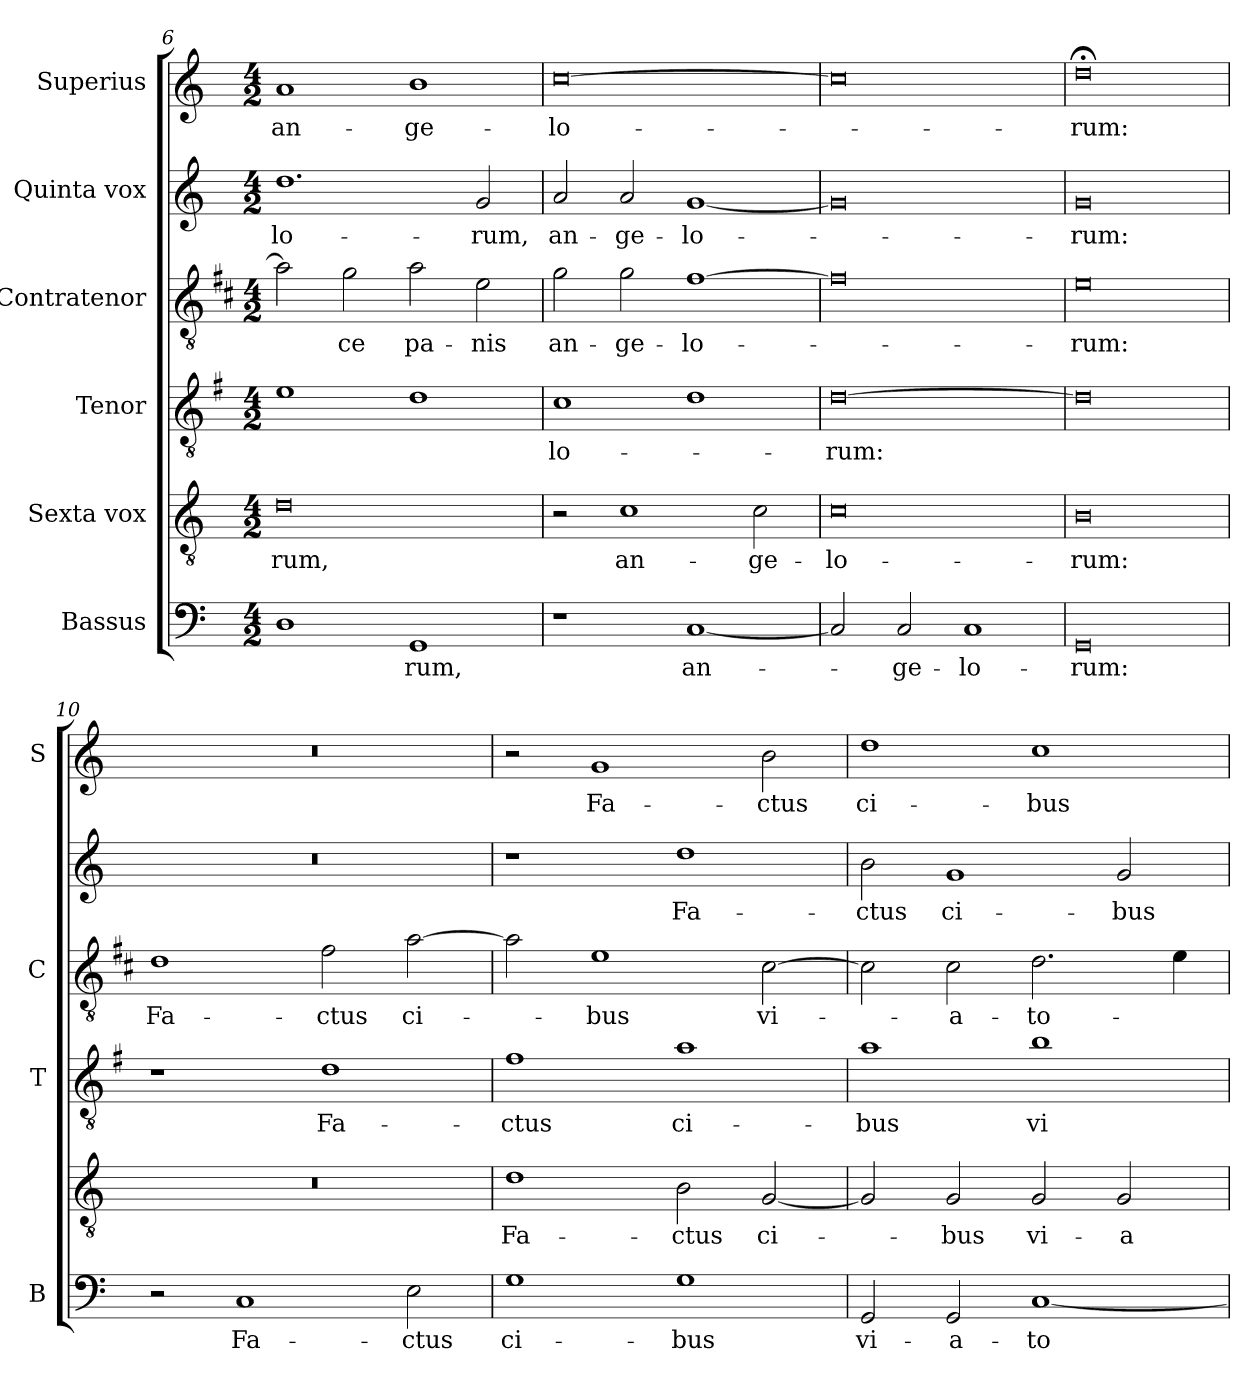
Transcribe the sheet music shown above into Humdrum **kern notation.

**kern	**text	**kern	**text	**kern	**text	**kern	**text	**kern	**text	**kern	**text
*part6	*part6	*part5	*part5	*part4	*part4	*part3	*part3	*part2	*part2	*part1	*part1
*staff6	*staff6	*staff5	*staff5	*staff4	*staff4	*staff3	*staff3	*staff2	*staff2	*staff1	*staff1
*I"Bassus	*	*I"Sexta vox	*	*I"Tenor	*	*I"Contratenor	*	*I"Quinta vox	*	*I"Superius	*
*I'B	*	*	*	*I'T	*	*I'C	*	*	*	*I'S	*
!!LO:LB:g=z
*clefF4	*	*clefGv2	*	*clefGv2	*	*clefGv2	*	*clefG2	*	*clefG2	*
*	*	*	*	*ITrd4c7	*	*ITrd1c2	*	*	*	*	*
*k[]	*	*k[]	*	*k[]	*	*k[]	*	*k[]	*	*k[]	*
*C:	*	*C:	*	*C:	*	*C:	*	*C:	*	*C:	*
*M4/2	*	*M4/2	*	*M4/2	*	*M4/2	*	*M4/2	*	*M4/2	*
=6	=6	=6	=6	=6	=6	=6	=6	=6	=6	=6	=6
!	!	!	!LO:LY:b	!	!	!	!	!	!LO:LY:b	!	!LO:LY:b
1D	.	0d	-rum,	1A	.	2g\]	.	1.dd	-lo-	1a	an-
!	!	!	!	!	!	!	!LO:LY:b	!	!	!	!
.	.	.	.	.	.	2f\	-ce	.	.	.	.
!	!LO:LY:b	!	!	!	!	!	!LO:LY:b	!	!	!	!LO:LY:b
1GG	-rum,	.	.	1G	.	2g\	pa-	.	.	1b	-ge-
!	!	!	!	!	!	!	!LO:LY:b	!	!LO:LY:b	!	!
.	.	.	.	.	.	2d\	-nis	2g/	-rum,	.	.
=7	=7	=7	=7	=7	=7	=7	=7	=7	=7	=7	=7
!	!	!	!	!	!LO:LY:b	!	!LO:LY:b	!	!LO:LY:b	!	!LO:LY:b
1r	.	2r	.	1F	-lo-	2f\	an-	2a/	an-	[0cc	-lo-
!	!	!	!LO:LY:b	!	!	!	!LO:LY:b	!	!LO:LY:b	!	!
.	.	1c	an-	.	.	2f\	-ge-	2a/	-ge-	.	.
!	!LO:LY:b	!	!	!	!	!	!LO:LY:b	!	!LO:LY:b	!	!
[1C	an-	.	.	1G	.	[1e	-lo-	[1g	-lo-	.	.
!	!	!	!LO:LY:b	!	!	!	!	!	!	!	!
.	.	2c\	-ge-	.	.	.	.	.	.	.	.
=8	=8	=8	=8	=8	=8	=8	=8	=8	=8	=8	=8
!	!	!	!LO:LY:b	!	!LO:LY:b	!	!	!	!	!	!
2C/]	.	0c	-lo-	[0G	-rum:	0e]	.	0g]	.	0cc]	.
!	!LO:LY:b	!	!	!	!	!	!	!	!	!	!
2C/	-ge-	.	.	.	.	.	.	.	.	.	.
!	!LO:LY:b	!	!	!	!	!	!	!	!	!	!
1C	-lo-	.	.	.	.	.	.	.	.	.	.
=9	=9	=9	=9	=9	=9	=9	=9	=9	=9	=9	=9
!	!LO:LY:b	!	!LO:LY:b	!	!	!	!LO:LY:b	!	!LO:LY:b	!	!LO:LY:b
0GG	-rum:	0B	-rum:	0G]	.	0d	-rum:	0g	-rum:	0dd;<	-rum:
=10	=10	=10	=10	=10	=10	=10	=10	=10	=10	=10	=10
!	!	!	!	!	!	!	!LO:LY:b	!	!	!	!
2r	.	0r	.	1r	.	1c	Fa-	0r	.	0r	.
!	!LO:LY:b	!	!	!	!	!	!	!	!	!	!
1C	Fa-	.	.	.	.	.	.	.	.	.	.
!	!	!	!	!	!LO:LY:b	!	!LO:LY:b	!	!	!	!
.	.	.	.	1G	Fa-	2e\	-ctus	.	.	.	.
!	!LO:LY:b	!	!	!	!	!	!LO:LY:b	!	!	!	!
2E\	-ctus	.	.	.	.	[2g\	ci-	.	.	.	.
=11	=11	=11	=11	=11	=11	=11	=11	=11	=11	=11	=11
!	!LO:LY:b	!	!LO:LY:b	!	!LO:LY:b	!	!	!	!	!	!
1G	ci-	1d	Fa-	1B	-ctus	2g\]	.	1r	.	2r	.
!	!	!	!	!	!	!	!LO:LY:b	!	!	!	!LO:LY:b
.	.	.	.	.	.	1d	-bus	.	.	1g	Fa-
!	!LO:LY:b	!	!LO:LY:b	!	!LO:LY:b	!	!	!	!LO:LY:b	!	!
1G	-bus	2B\	-ctus	1d	ci-	.	.	1dd	Fa-	.	.
!	!	!	!LO:LY:b	!	!	!	!LO:LY:b	!	!	!	!LO:LY:b
.	.	[2G/	ci-	.	.	[2B\	vi-	.	.	2b\	-ctus
!!LO:PB:g=z
=12	=12	=12	=12	=12	=12	=12	=12	=12	=12	=12	=12
!	!LO:LY:b	!	!	!	!LO:LY:b	!	!	!	!LO:LY:b	!	!LO:LY:b
2GG/	vi-	2G/]	.	1d	-bus	2B\]	.	2b\	-ctus	1dd	ci-
!	!LO:LY:b	!	!LO:LY:b	!	!	!	!LO:LY:b	!	!LO:LY:b	!	!
2GG/	-a-	2G/	-bus	.	.	2B\	-a-	1g	ci-	.	.
!	!LO:LY:b	!	!LO:LY:b	!	!LO:LY:b	!	!LO:LY:b	!	!	!	!LO:LY:b
[1C	-to-	2G/	vi-	1e	vi-	2.c\	-to-	.	.	1cc	-bus
!	!	!	!LO:LY:b	!	!	!	!	!	!LO:LY:b	!	!
.	.	2G/	-a-	.	.	.	.	2g/	-bus	.	.
.	.	.	.	.	.	4d\	.	.	.	.	.
=	=	=	=	=	=	=	=	=	=	=	=
*-	*-	*-	*-	*-	*-	*-	*-	*-	*-	*-	*-
